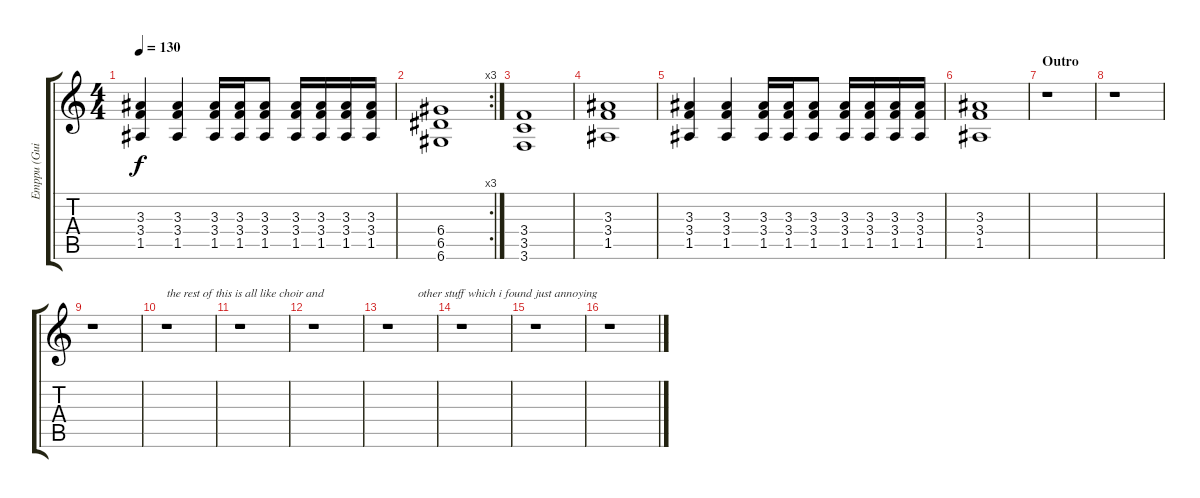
\track ("Emppu (Guitar1)" "Emppu (Gui") {instrument overdrivenguitar}
\staff {score tabs}
\tuning (E4 B3 G3 D3 A2 D2) {hide}
\ts (4 4)
\tempo 130
\clef g2
\ks c
(3.3 3.4 1.5).4{dy f} (3.3 3.4 1.5).4 (3.3 3.4 1.5).16 (3.3 3.4 1.5).16 (3.3 3.4 1.5).8 (3.3 3.4 1.5).16 (3.3 3.4 1.5).16 (3.3 3.4 1.5).16 (3.3 3.4 1.5).16 |
\rc 3
(6.4 6.5 6.6).1 |
(3.4 3.5 3.6).1 |
(3.3 3.4 1.5).1 |
(3.3 3.4 1.5).4 (3.3 3.4 1.5).4 (3.3 3.4 1.5).16 (3.3 3.4 1.5).16 (3.3 3.4 1.5).8 (3.3 3.4 1.5).16 (3.3 3.4 1.5).16 (3.3 3.4 1.5).16 (3.3 3.4 1.5).16 |
(3.3 3.4 1.5).1 |
\section ("" "Outro")
r.1 |
r.1 |
r.1 |
r.1{txt "the rest of this is all like choir and"} |
r.1 |
r.1 |
r.1{txt "          other stuff which i found just annoying"} |
r.1 |
r.1 |
r.1
